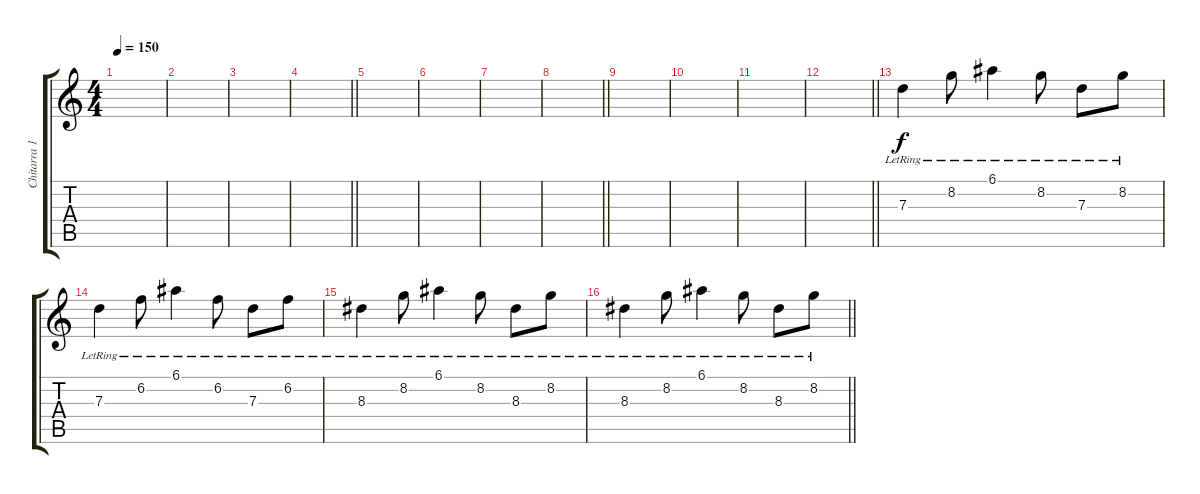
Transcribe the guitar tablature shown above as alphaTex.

\track ("Chitarra 1" "Chitarra 1") {instrument acousticguitarsteel}
\staff {score tabs}
\tuning (E4 B3 G3 D3 A2 E2) {hide}
\ts (4 4)
\tempo 150
\clef g2
\ks c
|
|
|
\barLineRight lightlight
|
|
|
|
\barLineRight lightlight
|
|
|
|
\barLineRight lightlight
|
7.3{lr}.4{dy f} 8.2{lr}.8 6.1{lr}.4 8.2{lr}.8 7.3{lr}.8 8.2{lr}.8 |
7.3{lr}.4 6.2{lr}.8 6.1{lr}.4 6.2{lr}.8 7.3{lr}.8 6.2{lr}.8 |
8.3{lr}.4 8.2{lr}.8 6.1{lr}.4 8.2{lr}.8 8.3{lr}.8 8.2{lr}.8 |
\barLineRight lightlight
8.3{lr}.4 8.2{lr}.8 6.1{lr}.4 8.2{lr}.8 8.3{lr}.8 8.2{lr}.8
